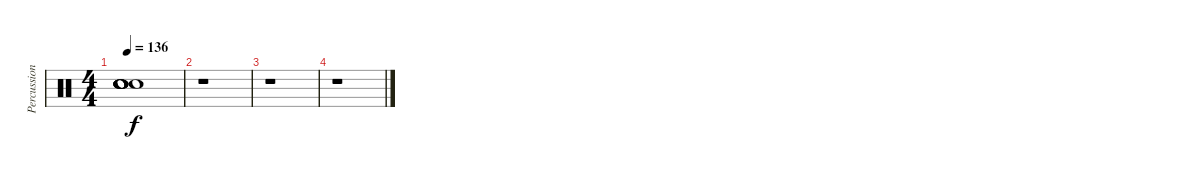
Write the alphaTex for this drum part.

\track ("Percussions" "Percussion") {instrument percussion}
\staff {score}
\articulation defaults
\ts (4 4)
\tempo 136
\clef neutral
\ks c
("Snare (hit)"{t} "Snare (hit)"{t} "Snare (hit)"{t} "Snare (hit)"{t} "Snare (hit)"{t} "Snare (hit)"{t}).1{dy f} |
r.1 |
r.1 |
r.1
